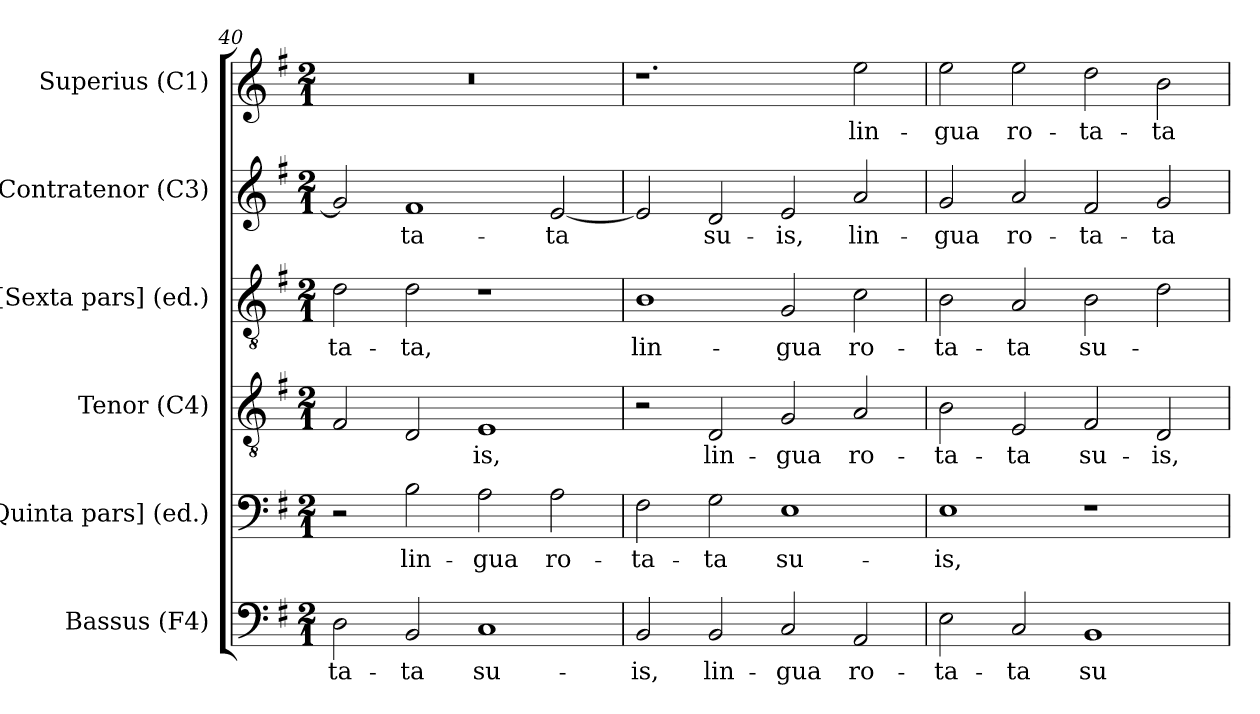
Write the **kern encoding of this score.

**kern	**text	**kern	**text	**kern	**text	**kern	**text	**kern	**text	**kern	**text
*part6	*part6	*part5	*part5	*part4	*part4	*part3	*part3	*part2	*part2	*part1	*part1
*staff6	*staff6	*staff5	*staff5	*staff4	*staff4	*staff3	*staff3	*staff2	*staff2	*staff1	*staff1
*I"Bassus (F4)	*	*I"[Quinta pars] (ed.)	*	*I"Tenor (C4)	*	*I"[Sexta pars] (ed.)	*	*I"Contratenor (C3)	*	*I"Superius (C1)	*
*I'B	*	*I'[QP]	*	*I'T	*	*I'[SP]	*	*I'C	*	*I'S	*
*clefF4	*	*clefF4	*	*clefGv2	*	*clefGv2	*	*clefG2	*	*clefG2	*
*	*	*	*	*ITrd7c12	*	*	*	*	*	*	*
*k[f#]	*	*k[f#]	*	*k[f#]	*	*k[f#]	*	*k[f#]	*	*k[f#]	*
*G:	*	*G:	*	*G:	*	*G:	*	*G:	*	*G:	*
*M2/1	*	*M2/1	*	*M2/1	*	*M2/1	*	*M2/1	*	*M2/1	*
=40	=40	=40	=40	=40	=40	=40	=40	=40	=40	=40	=40
!	!LO:LY:b:color=#000000	!	!	!	!	!	!	!	!	!	!
!	!	!	!	!	!	!	!LO:LY:b:color=#000000	!	!	!LO:N:vis=1	!
2Di\	-ta-	2r	.	2FF#i/	.	2di\	-ta-	2gi/]	.	0r	.
!	!LO:LY:b:color=#000000	!	!	!	!	!	!	!	!	!	!
!	!	!	!LO:LY:b:color=#000000	!	!	!	!	!	!	!	!
!	!	!	!	!	!	!	!LO:LY:b:color=#000000	!	!	!	!
!	!	!	!	!	!	!	!	!	!LO:LY:b:color=#000000	!	!
2BBi/	-ta	2Bi\	lin-	2DDi/	.	2di\	-ta,	1f#i	-ta-	.	.
!	!LO:LY:b:color=#000000	!	!	!	!	!	!	!	!	!	!
!	!	!	!LO:LY:b:color=#000000	!	!	!	!	!	!	!	!
!	!	!	!	!	!LO:LY:b:color=#000000	!	!	!	!	!	!
1Ci	su-	2Ai\	-gua	1EEi	-is,	1r	.	.	.	.	.
!	!	!	!LO:LY:b:color=#000000	!	!	!	!	!	!	!	!
!	!	!	!	!	!	!	!	!	!LO:LY:b:color=#000000	!	!
.	.	2Ai\	ro-	.	.	.	.	[2ei/	-ta	.	.
!!LO:LB:g=z
=41	=41	=41	=41	=41	=41	=41	=41	=41	=41	=41	=41
!	!LO:LY:b:color=#000000	!	!	!	!	!	!	!	!	!	!
!	!	!	!LO:LY:b:color=#000000	!	!	!	!	!	!	!	!
!	!	!	!	!	!	!	!LO:LY:b:color=#000000	!	!	!	!
2BBi/	-is,	2F#i\	-ta-	2r	.	1Bi	lin-	2ei/]	.	1.r	.
!	!LO:LY:b:color=#000000	!	!	!	!	!	!	!	!	!	!
!	!	!	!LO:LY:b:color=#000000	!	!	!	!	!	!	!	!
!	!	!	!	!	!LO:LY:b:color=#000000	!	!	!	!	!	!
!	!	!	!	!	!	!	!	!	!LO:LY:b:color=#000000	!	!
2BBi/	lin-	2Gi\	-ta	2DDi/	lin-	.	.	2di/	su-	.	.
!	!LO:LY:b:color=#000000	!	!	!	!	!	!	!	!	!	!
!	!	!	!LO:LY:b:color=#000000	!	!	!	!	!	!	!	!
!	!	!	!	!	!LO:LY:b:color=#000000	!	!	!	!	!	!
!	!	!	!	!	!	!	!LO:LY:b:color=#000000	!	!	!	!
!	!	!	!	!	!	!	!	!	!LO:LY:b:color=#000000	!	!
2Ci/	-gua	1Ei	su-	2GGi/	-gua	2Gi/	-gua	2ei/	-is,	.	.
!	!LO:LY:b:color=#000000	!	!	!	!	!	!	!	!	!	!
!	!	!	!	!	!LO:LY:b:color=#000000	!	!	!	!	!	!
!	!	!	!	!	!	!	!LO:LY:b:color=#000000	!	!	!	!
!	!	!	!	!	!	!	!	!	!LO:LY:b:color=#000000	!	!
!	!	!	!	!	!	!	!	!	!	!	!LO:LY:b:color=#000000
2AAi/	ro-	.	.	2AAi/	ro-	2ci\	ro-	2ai/	lin-	2eei\	lin-
=42	=42	=42	=42	=42	=42	=42	=42	=42	=42	=42	=42
!	!LO:LY:b:color=#000000	!	!	!	!	!	!	!	!	!	!
!	!	!	!LO:LY:b:color=#000000	!	!	!	!	!	!	!	!
!	!	!	!	!	!LO:LY:b:color=#000000	!	!	!	!	!	!
!	!	!	!	!	!	!	!LO:LY:b:color=#000000	!	!	!	!
!	!	!	!	!	!	!	!	!	!LO:LY:b:color=#000000	!	!
!	!	!	!	!	!	!	!	!	!	!	!LO:LY:b:color=#000000
2Ei\	-ta-	1Ei	-is,	2BBi\	-ta-	2Bi\	-ta-	2gi/	-gua	2eei\	-gua
!	!LO:LY:b:color=#000000	!	!	!	!	!	!	!	!	!	!
!	!	!	!	!	!LO:LY:b:color=#000000	!	!	!	!	!	!
!	!	!	!	!	!	!	!LO:LY:b:color=#000000	!	!	!	!
!	!	!	!	!	!	!	!	!	!LO:LY:b:color=#000000	!	!
!	!	!	!	!	!	!	!	!	!	!	!LO:LY:b:color=#000000
2Ci/	-ta	.	.	2EEi/	-ta	2Ai/	-ta	2ai/	ro-	2eei\	ro-
!	!LO:LY:b:color=#000000	!	!	!	!	!	!	!	!	!	!
!	!	!	!	!	!LO:LY:b:color=#000000	!	!	!	!	!	!
!	!	!	!	!	!	!	!LO:LY:b:color=#000000	!	!	!	!
!	!	!	!	!	!	!	!	!	!LO:LY:b:color=#000000	!	!
!	!	!	!	!	!	!	!	!	!	!	!LO:LY:b:color=#000000
1BBi	su-	1r	.	2FF#i/	su-	2Bi\	su-	2f#i/	-ta-	2ddi\	-ta-
!	!	!	!	!	!LO:LY:b:color=#000000	!	!	!	!	!	!
!	!	!	!	!	!	!	!	!	!LO:LY:b:color=#000000	!	!
!	!	!	!	!	!	!	!	!	!	!	!LO:LY:b:color=#000000
.	.	.	.	2DDi/	-is,	2di\	.	2gi/	-ta	2bi\	-ta
=	=	=	=	=	=	=	=	=	=	=	=
*-	*-	*-	*-	*-	*-	*-	*-	*-	*-	*-	*-
